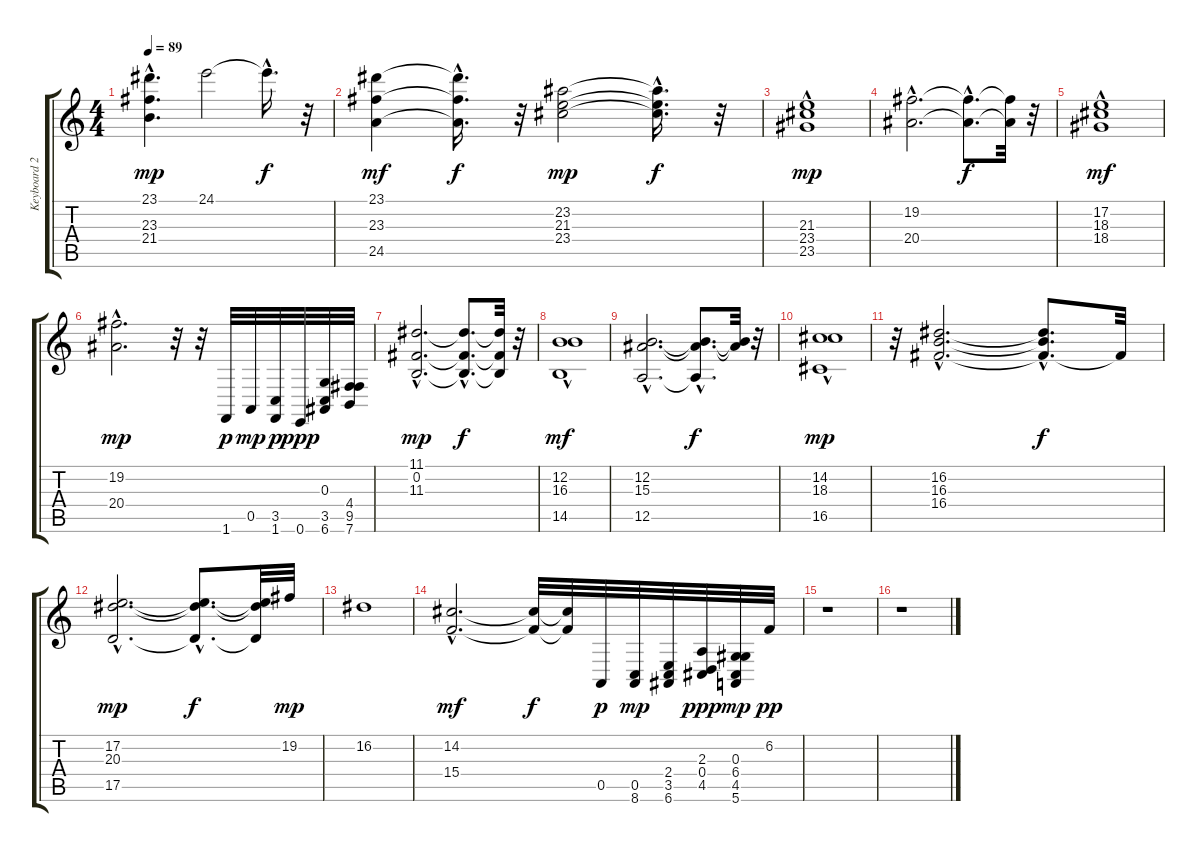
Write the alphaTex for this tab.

\track ("Keyboard 2" "Keyboard 2") {instrument rockorgan}
\staff {score tabs}
\tuning (E4 B3 G3 D3 A2 E2) {hide}
\ts (4 4)
\tempo 89
\clef g2
\ks c
(23.1{hac} 23.3{hac} 21.4{hac}).4{d dy mp} 24.1.2 24.1{hac t}.16{d dy f} r.32 |
(23.1 23.3 24.5).4{dy mf} (23.1{hac t} 23.3{t} 24.5{hac t}).16{d dy f} r.32 (23.2 21.3 23.4).2{dy mp} (23.2{hac t} 21.3{hac t} 23.4{hac t}).16{d dy f} r.32 |
(21.3{hac} 23.4 23.5{hac}).1{dy mp} |
(19.2{hac} 20.4{hac}).2{d} (19.2{hac t} 20.4{hac t}).8{d dy f} (19.2{t} 20.4{t}).32 r.32 |
(17.2{hac} 18.3 18.4{hac}).1{dy mf} |
(19.2{hac} 20.4{hac}).2{d dy mp} r.32 r.32 1.6.32{dy p} 0.5.32{dy mp} (3.5 1.6).32{dy p} 0.6.32{dy ppp} (0.3 3.5 6.6).32 (4.4 9.5 7.6).32 |
(11.1{hac} 0.2{hac} 11.3{hac}).2{d dy mp} (11.1{hac t} 0.2{hac t} 11.3{hac t}).8{d dy f} (11.1{t} 0.2{t} 11.3{t}).32 r.32 |
(12.2 16.3{hac} 14.5{hac}).1{dy mf} |
(12.2{hac} 15.3{hac} 12.5{hac}).2{d} (12.2{hac t} 15.3{hac t} 12.5{hac t}).8{d dy f} (12.2{t} 15.3{t}).32 r.32 |
(14.2{hac} 18.3{hac} 16.5).1{dy mp} |
r.32 (16.2{hac} 16.3{hac} 16.4{hac}).2{d} (16.2{hac t} 16.3{hac t} 16.4{hac t}).8{d dy f} 16.4{t}.32 |
(17.2{hac} 20.3{hac} 17.5{hac}).2{d dy mp} (17.2{hac t} 20.3{hac t} 17.5{hac t}).8{d dy f} (17.2{t} 20.3{t} 17.5{t}).32 19.2.32{dy mp} |
16.2.1 |
(14.2{hac} 15.4{hac}).2{d dy mf} (14.2{t} 15.4{t}).32{dy f} (14.2{t} 15.4{t}).32 0.5.32{dy p} (0.5 8.6).32{dy mp} (2.4 3.5 6.6).32 (2.3 0.4 4.5).32{dy ppp} (0.3 6.4 4.5 5.6).32{dy mp} 6.2.32{dy pp} |
r.1 |
r.1
